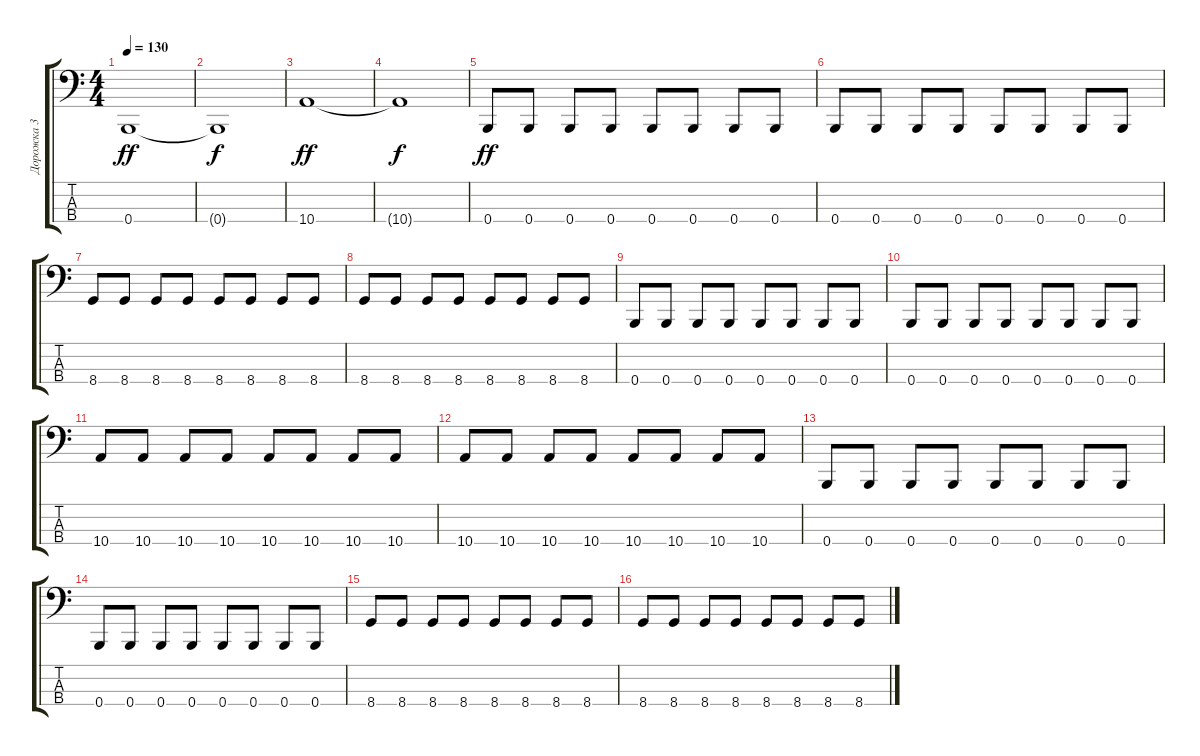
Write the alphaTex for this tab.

\track ("Дорожка 3" "Дорожка 3") {instrument electricbassfinger}
\staff {score tabs}
\tuning (E2 B1 Gb1 B0) {hide}
\ts (4 4)
\tempo 130
\clef f4
\ks c
0.4.1{dy ff} |
0.4{t}.1{dy f} |
10.4.1{dy ff} |
10.4{t}.1{dy f} |
0.4.8{dy ff} 0.4.8 0.4.8 0.4.8 0.4.8 0.4.8 0.4.8 0.4.8 |
0.4.8 0.4.8 0.4.8 0.4.8 0.4.8 0.4.8 0.4.8 0.4.8 |
8.4.8 8.4.8 8.4.8 8.4.8 8.4.8 8.4.8 8.4.8 8.4.8 |
8.4.8 8.4.8 8.4.8 8.4.8 8.4.8 8.4.8 8.4.8 8.4.8 |
0.4.8 0.4.8 0.4.8 0.4.8 0.4.8 0.4.8 0.4.8 0.4.8 |
0.4.8 0.4.8 0.4.8 0.4.8 0.4.8 0.4.8 0.4.8 0.4.8 |
10.4.8 10.4.8 10.4.8 10.4.8 10.4.8 10.4.8 10.4.8 10.4.8 |
10.4.8 10.4.8 10.4.8 10.4.8 10.4.8 10.4.8 10.4.8 10.4.8 |
0.4.8 0.4.8 0.4.8 0.4.8 0.4.8 0.4.8 0.4.8 0.4.8 |
0.4.8 0.4.8 0.4.8 0.4.8 0.4.8 0.4.8 0.4.8 0.4.8 |
8.4.8 8.4.8 8.4.8 8.4.8 8.4.8 8.4.8 8.4.8 8.4.8 |
8.4.8 8.4.8 8.4.8 8.4.8 8.4.8 8.4.8 8.4.8 8.4.8
